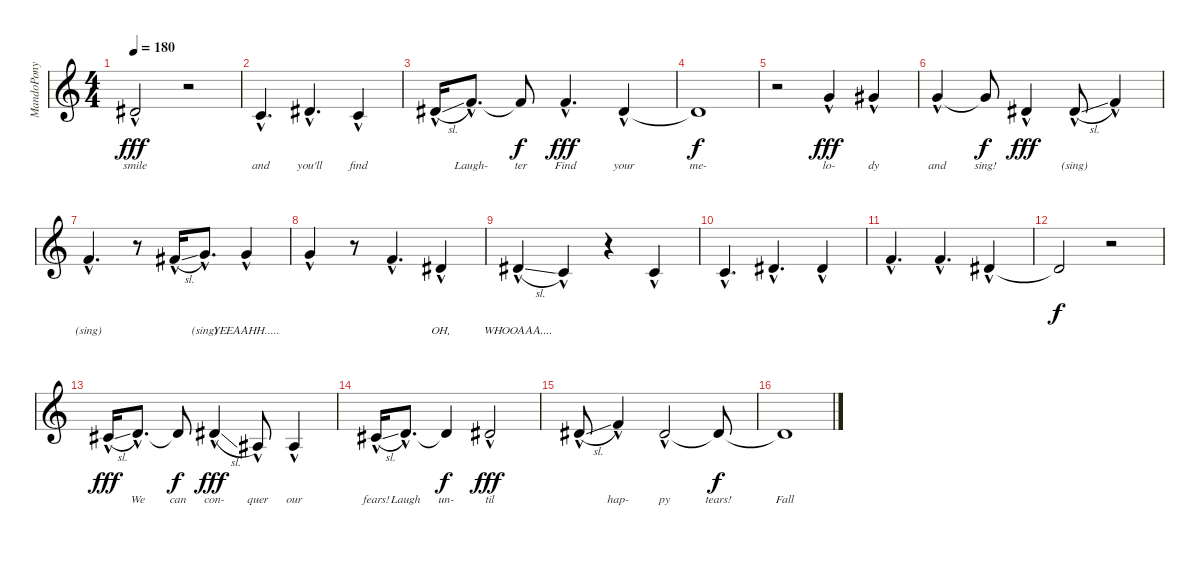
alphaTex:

\track ("MandoPony" "MandoPony") {instrument englishhorn}
\staff {score}
\tuning (E4 B3 G3 D3 A2 E2) {hide}
\ts (4 4)
\tempo 180
\clef g2
\ks c
4.2{hac}.2{lyrics (0 "smile") lyrics (1 "") lyrics (2 "") lyrics (3 "") lyrics (4 "") dy fff} r.2 |
5.3{hac}.4{d lyrics (0 "and") lyrics (1 "") lyrics (2 "") lyrics (3 "") lyrics (4 "")} 4.2{hac}.4{d lyrics (0 "you'll") lyrics (1 "") lyrics (2 "") lyrics (3 "") lyrics (4 "")} 5.3{hac}.4{lyrics (0 "find") lyrics (1 "") lyrics (2 "") lyrics (3 "") lyrics (4 "")} |
4.2{sl hac}.16{lyrics (0 "") lyrics (1 "") lyrics (2 "") lyrics (3 "") lyrics (4 "")} 6.2{hac}.8{d lyrics (0 "Laugh-") lyrics (1 "") lyrics (2 "") lyrics (3 "") lyrics (4 "")} 6.2{t}.8{lyrics (0 "ter") lyrics (1 "") lyrics (2 "") lyrics (3 "") lyrics (4 "") dy f} 6.2{hac}.4{d lyrics (0 "Find") lyrics (1 "") lyrics (2 "") lyrics (3 "") lyrics (4 "") dy fff} 4.2{hac}.4{lyrics (0 "your") lyrics (1 "") lyrics (2 "") lyrics (3 "") lyrics (4 "")} |
4.2{t}.1{lyrics (0 "me-") lyrics (1 "") lyrics (2 "") lyrics (3 "") lyrics (4 "") dy f} |
r.2 3.1{hac}.4{lyrics (0 "lo-") lyrics (1 "") lyrics (2 "") lyrics (3 "") lyrics (4 "") dy fff} 4.1{hac}.4{lyrics (0 "dy") lyrics (1 "") lyrics (2 "") lyrics (3 "") lyrics (4 "")} |
3.1{hac}.4{lyrics (0 "and") lyrics (1 "") lyrics (2 "") lyrics (3 "") lyrics (4 "")} 3.1{t}.8{lyrics (0 "sing!") lyrics (1 "") lyrics (2 "") lyrics (3 "") lyrics (4 "") dy f} 4.2{hac}.4{lyrics (0 "") lyrics (1 "") lyrics (2 "") lyrics (3 "") lyrics (4 "") dy fff} 4.2{sl hac}.8{lyrics (0 "(sing)") lyrics (1 "") lyrics (2 "") lyrics (3 "") lyrics (4 "")} 6.2{hac}.4{lyrics (0 "") lyrics (1 "") lyrics (2 "") lyrics (3 "") lyrics (4 "")} |
6.2{hac}.4{d lyrics (0 "(sing)") lyrics (1 "") lyrics (2 "") lyrics (3 "") lyrics (4 "")} r.8 2.1{sl hac}.16{lyrics (0 "") lyrics (1 "") lyrics (2 "") lyrics (3 "") lyrics (4 "")} 3.1{hac}.8{d lyrics (0 "(sing)") lyrics (1 "") lyrics (2 "") lyrics (3 "") lyrics (4 "")} 3.1{hac}.4{lyrics (0 "YEEAAHH.....") lyrics (1 "") lyrics (2 "") lyrics (3 "") lyrics (4 "")} |
3.1{hac}.4{lyrics (0 "") lyrics (1 "") lyrics (2 "") lyrics (3 "") lyrics (4 "")} r.8 1.1{hac}.4{d lyrics (0 "") lyrics (1 "") lyrics (2 "") lyrics (3 "") lyrics (4 "")} 4.2{hac}.4{lyrics (0 "OH,") lyrics (1 "") lyrics (2 "") lyrics (3 "") lyrics (4 "")} |
4.2{sl hac}.4{lyrics (0 "WHOOAAA....") lyrics (1 "") lyrics (2 "") lyrics (3 "") lyrics (4 "")} 1.2{hac}.4{lyrics (0 "") lyrics (1 "") lyrics (2 "") lyrics (3 "") lyrics (4 "")} r.4 5.3{hac}.4{lyrics (0 "") lyrics (1 "") lyrics (2 "") lyrics (3 "") lyrics (4 "")} |
5.3{hac}.4{d lyrics (0 "") lyrics (1 "") lyrics (2 "") lyrics (3 "") lyrics (4 "")} 4.2{hac}.4{d lyrics (0 "") lyrics (1 "") lyrics (2 "") lyrics (3 "") lyrics (4 "")} 4.2{hac}.4{lyrics (0 "") lyrics (1 "") lyrics (2 "") lyrics (3 "") lyrics (4 "")} |
6.2{hac}.4{d lyrics (0 "") lyrics (1 "") lyrics (2 "") lyrics (3 "") lyrics (4 "")} 6.2{hac}.4{d lyrics (0 "") lyrics (1 "") lyrics (2 "") lyrics (3 "") lyrics (4 "")} 4.2{hac}.4{lyrics (0 "") lyrics (1 "") lyrics (2 "") lyrics (3 "") lyrics (4 "")} |
4.2{t}.2{lyrics (0 "") lyrics (1 "") lyrics (2 "") lyrics (3 "") lyrics (4 "") dy f} r.2 |
2.2{sl hac}.16{lyrics (0 "") lyrics (1 "") lyrics (2 "") lyrics (3 "") lyrics (4 "") dy fff} 3.2{hac}.8{d lyrics (0 "We") lyrics (1 "") lyrics (2 "") lyrics (3 "") lyrics (4 "")} 3.2{t}.8{lyrics (0 "can") lyrics (1 "") lyrics (2 "") lyrics (3 "") lyrics (4 "") dy f} 8.3{sl hac}.4{lyrics (0 "con-") lyrics (1 "") lyrics (2 "") lyrics (3 "") lyrics (4 "") dy fff} 3.3{hac}.8{lyrics (0 "quer") lyrics (1 "") lyrics (2 "") lyrics (3 "") lyrics (4 "")} 3.3{hac}.4{lyrics (0 "our") lyrics (1 "") lyrics (2 "") lyrics (3 "") lyrics (4 "")} |
2.2{sl hac}.16{lyrics (0 "fears!") lyrics (1 "") lyrics (2 "") lyrics (3 "") lyrics (4 "")} 3.2{hac}.8{d lyrics (0 "Laugh") lyrics (1 "") lyrics (2 "") lyrics (3 "") lyrics (4 "")} 3.2{t}.4{lyrics (0 "un-") lyrics (1 "") lyrics (2 "") lyrics (3 "") lyrics (4 "") dy f} 4.2{hac}.2{lyrics (0 "til") lyrics (1 "") lyrics (2 "") lyrics (3 "") lyrics (4 "") dy fff} |
4.2{sl hac}.8{lyrics (0 "") lyrics (1 "") lyrics (2 "") lyrics (3 "") lyrics (4 "")} 6.2{hac}.4{lyrics (0 "hap-") lyrics (1 "") lyrics (2 "") lyrics (3 "") lyrics (4 "")} 8.3{hac}.2{lyrics (0 "py") lyrics (1 "") lyrics (2 "") lyrics (3 "") lyrics (4 "")} 8.3{t}.8{lyrics (0 "tears!") lyrics (1 "") lyrics (2 "") lyrics (3 "") lyrics (4 "") dy f} |
8.3{t}.1{lyrics (0 "Fall") lyrics (1 "") lyrics (2 "") lyrics (3 "") lyrics (4 "")}
